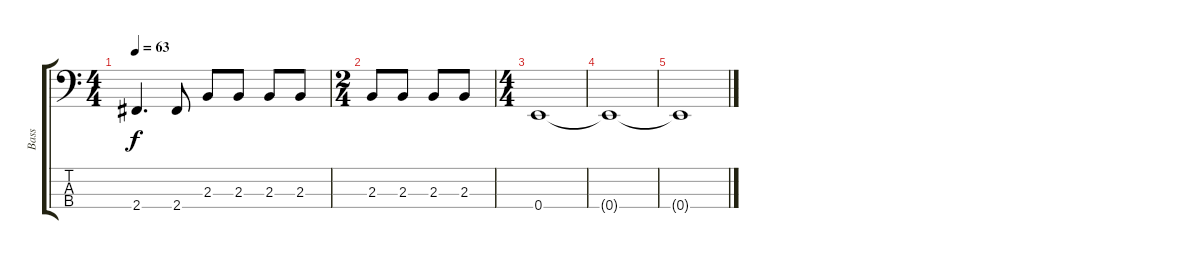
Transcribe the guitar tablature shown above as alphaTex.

\track ("Bass" "Bass") {instrument electricbassfinger}
\staff {score tabs}
\tuning (G2 D2 A1 E1) {hide}
\ts (4 4)
\tempo 63
\clef f4
\ks c
2.4.4{d dy f} 2.4.8 2.3.8 2.3.8 2.3.8 2.3.8 |
\ts (2 4)
2.3.8 2.3.8 2.3.8 2.3.8 |
\ts (4 4)
0.4.1 |
0.4{t}.1 |
0.4{t}.1
